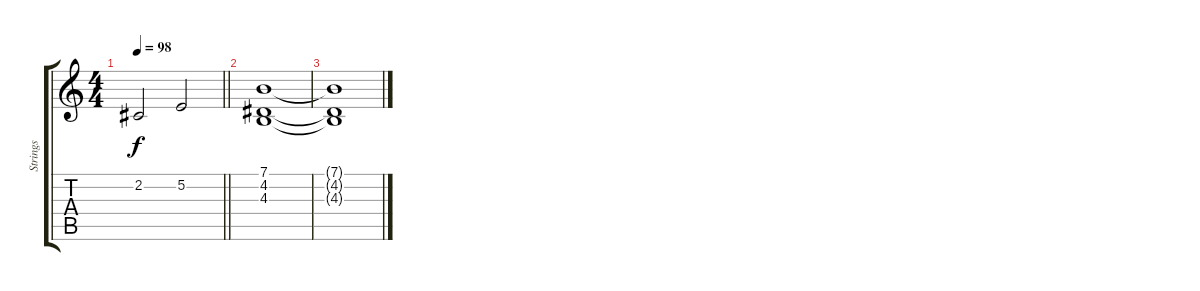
\track ("Strings" "Strings") {instrument stringensemble1}
\staff {score tabs}
\tuning (E4 B3 G3 D3 A2 E2) {hide}
\ts (4 4)
\tempo 98
\clef g2
\barLineRight lightlight
\ks c
2.2.2{dy f} 5.2.2 |
(7.1 4.2 4.3).1 |
(7.1{t} 4.2{t} 4.3{t}).1
